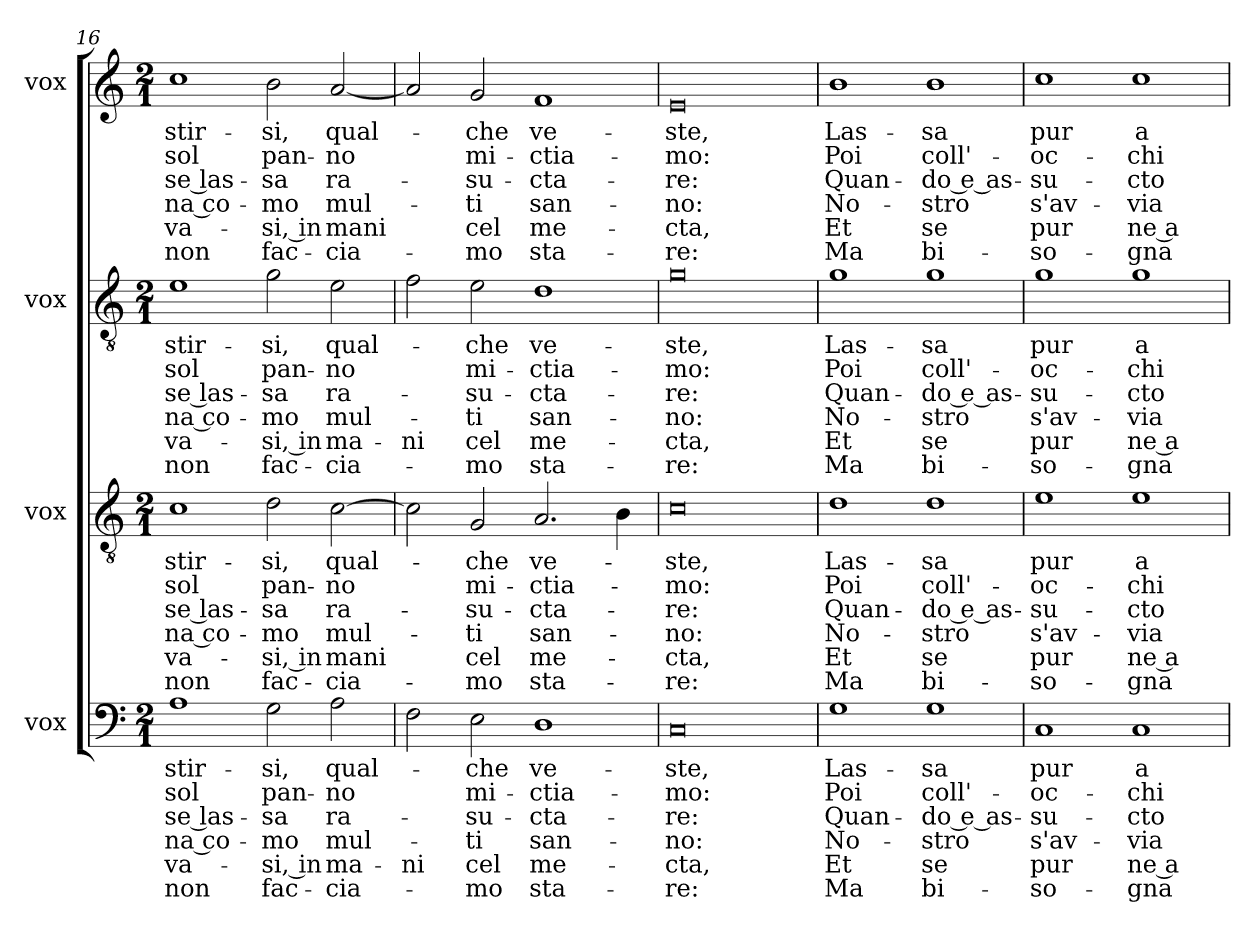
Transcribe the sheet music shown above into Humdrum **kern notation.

**kern	**text	**text	**text	**text	**text	**text	**kern	**text	**text	**text	**text	**text	**text	**kern	**text	**text	**text	**text	**text	**text	**kern	**text	**text	**text	**text	**text	**text
*part4	*part4	*part4	*part4	*part4	*part4	*part4	*part3	*part3	*part3	*part3	*part3	*part3	*part3	*part2	*part2	*part2	*part2	*part2	*part2	*part2	*part1	*part1	*part1	*part1	*part1	*part1	*part1
*staff4	*staff4	*staff4	*staff4	*staff4	*staff4	*staff4	*staff3	*staff3	*staff3	*staff3	*staff3	*staff3	*staff3	*staff2	*staff2	*staff2	*staff2	*staff2	*staff2	*staff2	*staff1	*staff1	*staff1	*staff1	*staff1	*staff1	*staff1
*I"vox	*	*	*	*	*	*	*I"vox	*	*	*	*	*	*	*I"vox	*	*	*	*	*	*	*I"vox	*	*	*	*	*	*
*clefF4	*	*	*	*	*	*	*clefGv2	*	*	*	*	*	*	*clefGv2	*	*	*	*	*	*	*clefG2	*	*	*	*	*	*
*k[]	*	*	*	*	*	*	*k[]	*	*	*	*	*	*	*k[]	*	*	*	*	*	*	*k[]	*	*	*	*	*	*
*M2/1	*	*	*	*	*	*	*M2/1	*	*	*	*	*	*	*M2/1	*	*	*	*	*	*	*M2/1	*	*	*	*	*	*
=16	=16	=16	=16	=16	=16	=16	=16	=16	=16	=16	=16	=16	=16	=16	=16	=16	=16	=16	=16	=16	=16	=16	=16	=16	=16	=16	=16
1A	-stir-	sol	se las-	-na co-	va-	non	1c	-stir-	sol	se las-	-na co-	va-	non	1e	stir-	-sol	se las-	-na co-	va-	non	1cc	-stir-	sol	se las-	-na co-	va-	non
2G	-si,	pan-	-sa	-mo	-si, in	fac-	2d	-si,	pan-	-sa	-mo	-si, in	fac-	2g	-si,	pan-	-sa	-mo	-si, in	fac-	2b	-si,	pan-	-sa	-mo	-si, in	fac-
2A	qual-	-no	ra-	mul-	ma-	-cia-	[2c	qual-	-no	ra-	mul-	mani	-cia-	2e	qual-	-no	ra-	mul-	ma-	-cia-	[2a	qual-	-no	ra-	mul-	mani	-cia-
=17	=17	=17	=17	=17	=17	=17	=17	=17	=17	=17	=17	=17	=17	=17	=17	=17	=17	=17	=17	=17	=17	=17	=17	=17	=17	=17	=17
2F	.	.	.	.	-ni	.	2c]	.	.	.	.	.	.	2f	.	.	.	.	-ni	.	2a]	.	.	.	.	.	.
2E	-che	mi-	-su-	-ti	cel	-mo	2G	-che	mi-	-su-	-ti	cel	-mo	2e	-che	mi-	-su-	-ti	cel	-mo	2g	-che	mi-	-su-	-ti	cel	-mo
1D	ve-	-ctia-	-cta-	san-	me-	sta-	2.A	ve-	-ctia-	-cta-	san-	me-	sta-	1d	ve-	-ctia-	-cta-	san-	me-	sta-	1f	ve-	-ctia-	-cta-	san-	me-	sta-
.	.	.	.	.	.	.	4B	.	.	.	.	.	.	.	.	.	.	.	.	.	.	.	.	.	.	.	.
=18	=18	=18	=18	=18	=18	=18	=18	=18	=18	=18	=18	=18	=18	=18	=18	=18	=18	=18	=18	=18	=18	=18	=18	=18	=18	=18	=18
0C	-ste,	-mo:	-re:	-no:	-cta,	-re:	0c	-ste,	-mo:	-re:	-no:	-cta,	-re:	0g	-ste,	-mo:	-re:	-no:	-cta,	-re:	0e	-ste,	-mo:	-re:	-no:	-cta,	-re:
=19	=19	=19	=19	=19	=19	=19	=19	=19	=19	=19	=19	=19	=19	=19	=19	=19	=19	=19	=19	=19	=19	=19	=19	=19	=19	=19	=19
1G	Las-	Poi	Quan-	No-	Et	Ma	1d	Las-	Poi	Quan-	No-	Et	Ma	1g	Las-	Poi	Quan-	No-	Et	Ma	1b	Las-	Poi	Quan-	No-	Et	Ma
1G	-sa	coll'-	-do e as-	-stro	se	bi-	1d	-sa	coll'-	-do e as-	-stro	se	bi-	1g	-sa	coll'-	-do e as-	-stro	se	bi-	1b	-sa	coll'-	-do e as-	-stro	se	bi-
=20	=20	=20	=20	=20	=20	=20	=20	=20	=20	=20	=20	=20	=20	=20	=20	=20	=20	=20	=20	=20	=20	=20	=20	=20	=20	=20	=20
1C	pur	-oc-	-su-	s'av-	pur	-so-	1e	pur	-oc-	-su-	s'av-	pur	-so-	1g	pur	-oc-	-su-	s'av-	pur	-so-	1cc	pur	-oc-	-su-	s'av-	pur	-so-
1C	a	-chi	-cto	-via	ne a-	-gna	1e	a	-chi	-cto	-via	ne a-	-gna	1g	a	-chi	-cto	-via	ne a-	-gna	1cc	a	-chi	-cto	-via	ne a-	-gna
=	=	=	=	=	=	=	=	=	=	=	=	=	=	=	=	=	=	=	=	=	=	=	=	=	=	=	=
*-	*-	*-	*-	*-	*-	*-	*-	*-	*-	*-	*-	*-	*-	*-	*-	*-	*-	*-	*-	*-	*-	*-	*-	*-	*-	*-	*-
